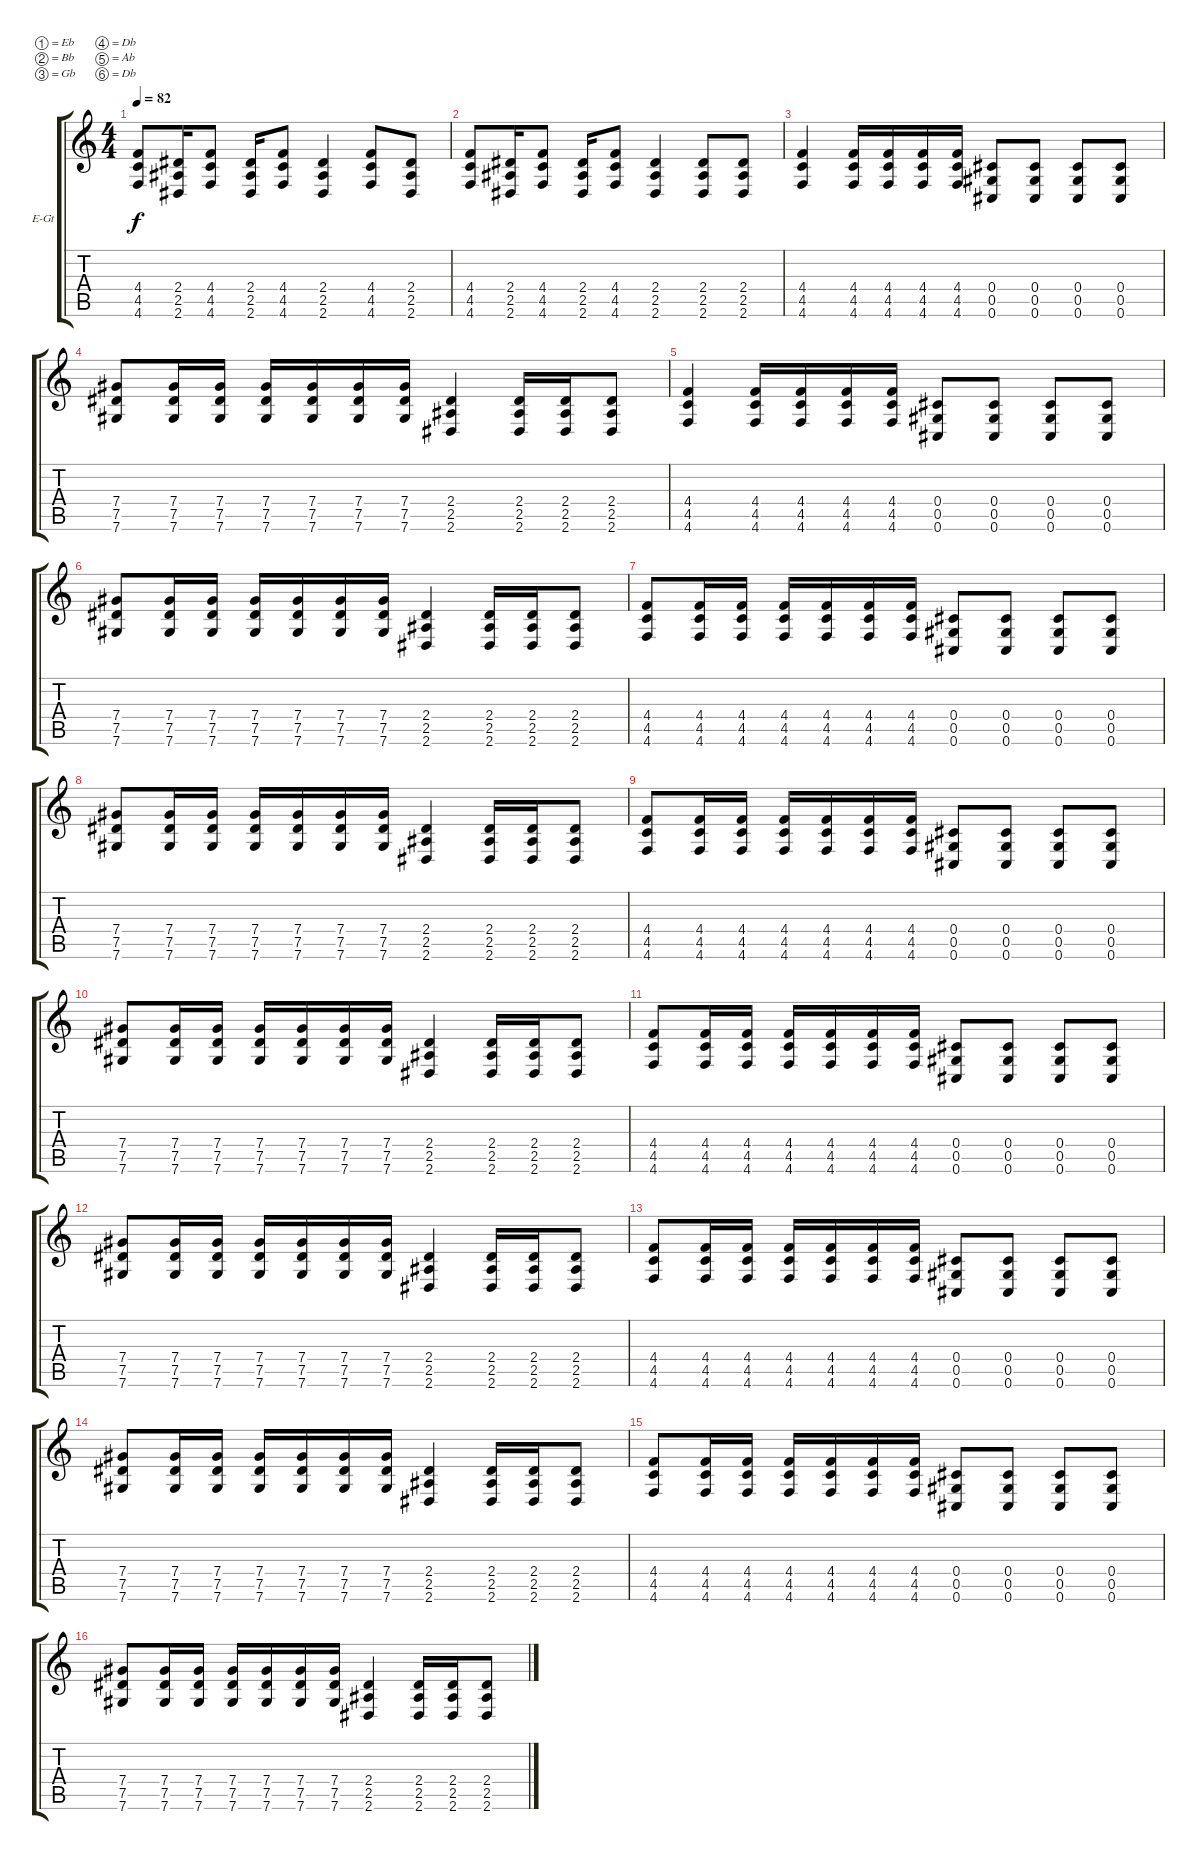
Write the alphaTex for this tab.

\bracketExtendMode groupsimilarinstruments
\firstSystemTrackNameOrientation horizontal
\otherSystemsTrackNameOrientation horizontal
\track ("Rhythm Guitar" "E-Gt") {instrument distortionguitar}
\staff {score tabs}
\tuning (Eb4 Bb3 Gb3 Db3 Ab2 Db2)
\ts (4 4)
\tempo 82
\clef g2
\ks c
(4.6 4.5 4.4).8{dy f} (2.6 2.4 2.5).16 (4.6 4.5 4.4).8 (2.6 2.5 2.4).16 (4.6 4.4 4.5).8 (2.6 2.5 2.4).4 (4.6 4.5 4.4).8 (2.6 2.5 2.4).8 |
(4.4 4.5 4.6).8 (2.4 2.5 2.6).16 (4.4 4.5 4.6).8 (2.4 2.5 2.6).16 (4.4 4.5 4.6).8 (2.4 2.5 2.6).4 (2.4 2.5 2.6).8 (2.4 2.5 2.6).8 |
(4.4 4.5 4.6).4 (4.4 4.5 4.6).16 (4.4 4.5 4.6).16 (4.4 4.5 4.6).16 (4.4 4.5 4.6).16 (0.4 0.5 0.6).8 (0.4 0.5 0.6).8 (0.4 0.5 0.6).8 (0.4 0.5 0.6).8 |
(7.4 7.5 7.6).8 (7.4 7.5 7.6).16 (7.4 7.5 7.6).16 (7.4 7.5 7.6).16 (7.4 7.5 7.6).16 (7.4 7.5 7.6).16 (7.4 7.5 7.6).16 (2.4 2.5 2.6).4 (2.4 2.5 2.6).16 (2.4 2.5 2.6).16 (2.4 2.5 2.6).8 |
(4.4 4.5 4.6).4 (4.4 4.5 4.6).16 (4.4 4.5 4.6).16 (4.4 4.5 4.6).16 (4.4 4.5 4.6).16 (0.4 0.5 0.6).8 (0.4 0.5 0.6).8 (0.4 0.5 0.6).8 (0.4 0.5 0.6).8 |
(7.4 7.5 7.6).8 (7.4 7.5 7.6).16 (7.4 7.5 7.6).16 (7.4 7.5 7.6).16 (7.4 7.5 7.6).16 (7.4 7.5 7.6).16 (7.4 7.5 7.6).16 (2.4 2.5 2.6).4 (2.4 2.5 2.6).16 (2.4 2.5 2.6).16 (2.4 2.5 2.6).8 |
(4.4 4.5 4.6).8 (4.4 4.5 4.6).16 (4.4 4.5 4.6).16 (4.4 4.5 4.6).16 (4.4 4.5 4.6).16 (4.4 4.5 4.6).16 (4.4 4.5 4.6).16 (0.4 0.5 0.6).8 (0.4 0.5 0.6).8 (0.4 0.5 0.6).8 (0.4 0.5 0.6).8 |
(7.4 7.5 7.6).8 (7.4 7.5 7.6).16 (7.4 7.5 7.6).16 (7.4 7.5 7.6).16 (7.4 7.5 7.6).16 (7.4 7.5 7.6).16 (7.4 7.5 7.6).16 (2.4 2.5 2.6).4 (2.4 2.5 2.6).16 (2.4 2.5 2.6).16 (2.4 2.5 2.6).8 |
(4.4 4.5 4.6).8 (4.4 4.5 4.6).16 (4.4 4.5 4.6).16 (4.4 4.5 4.6).16 (4.4 4.5 4.6).16 (4.4 4.5 4.6).16 (4.4 4.5 4.6).16 (0.4 0.5 0.6).8 (0.4 0.5 0.6).8 (0.4 0.5 0.6).8 (0.4 0.5 0.6).8 |
(7.4 7.5 7.6).8 (7.4 7.5 7.6).16 (7.4 7.5 7.6).16 (7.4 7.5 7.6).16 (7.4 7.5 7.6).16 (7.4 7.5 7.6).16 (7.4 7.5 7.6).16 (2.4 2.5 2.6).4 (2.4 2.5 2.6).16 (2.4 2.5 2.6).16 (2.4 2.5 2.6).8 |
(4.4 4.5 4.6).8 (4.4 4.5 4.6).16 (4.4 4.5 4.6).16 (4.4 4.5 4.6).16 (4.4 4.5 4.6).16 (4.4 4.5 4.6).16 (4.4 4.5 4.6).16 (0.4 0.5 0.6).8 (0.4 0.5 0.6).8 (0.4 0.5 0.6).8 (0.4 0.5 0.6).8 |
(7.4 7.5 7.6).8 (7.4 7.5 7.6).16 (7.4 7.5 7.6).16 (7.4 7.5 7.6).16 (7.4 7.5 7.6).16 (7.4 7.5 7.6).16 (7.4 7.5 7.6).16 (2.4 2.5 2.6).4 (2.4 2.5 2.6).16 (2.4 2.5 2.6).16 (2.4 2.5 2.6).8 |
(4.4 4.5 4.6).8 (4.4 4.5 4.6).16 (4.4 4.5 4.6).16 (4.4 4.5 4.6).16 (4.4 4.5 4.6).16 (4.4 4.5 4.6).16 (4.4 4.5 4.6).16 (0.4 0.5 0.6).8 (0.4 0.5 0.6).8 (0.4 0.5 0.6).8 (0.4 0.5 0.6).8 |
(7.4 7.5 7.6).8 (7.4 7.5 7.6).16 (7.4 7.5 7.6).16 (7.4 7.5 7.6).16 (7.4 7.5 7.6).16 (7.4 7.5 7.6).16 (7.4 7.5 7.6).16 (2.4 2.5 2.6).4 (2.4 2.5 2.6).16 (2.4 2.5 2.6).16 (2.4 2.5 2.6).8 |
(4.4 4.5 4.6).8 (4.4 4.5 4.6).16 (4.4 4.5 4.6).16 (4.4 4.5 4.6).16 (4.4 4.5 4.6).16 (4.4 4.5 4.6).16 (4.4 4.5 4.6).16 (0.4 0.5 0.6).8 (0.4 0.5 0.6).8 (0.4 0.5 0.6).8 (0.4 0.5 0.6).8 |
(7.4 7.5 7.6).8 (7.4 7.5 7.6).16 (7.4 7.5 7.6).16 (7.4 7.5 7.6).16 (7.4 7.5 7.6).16 (7.4 7.5 7.6).16 (7.4 7.5 7.6).16 (2.4 2.5 2.6).4 (2.4 2.5 2.6).16 (2.4 2.5 2.6).16 (2.4 2.5 2.6).8
